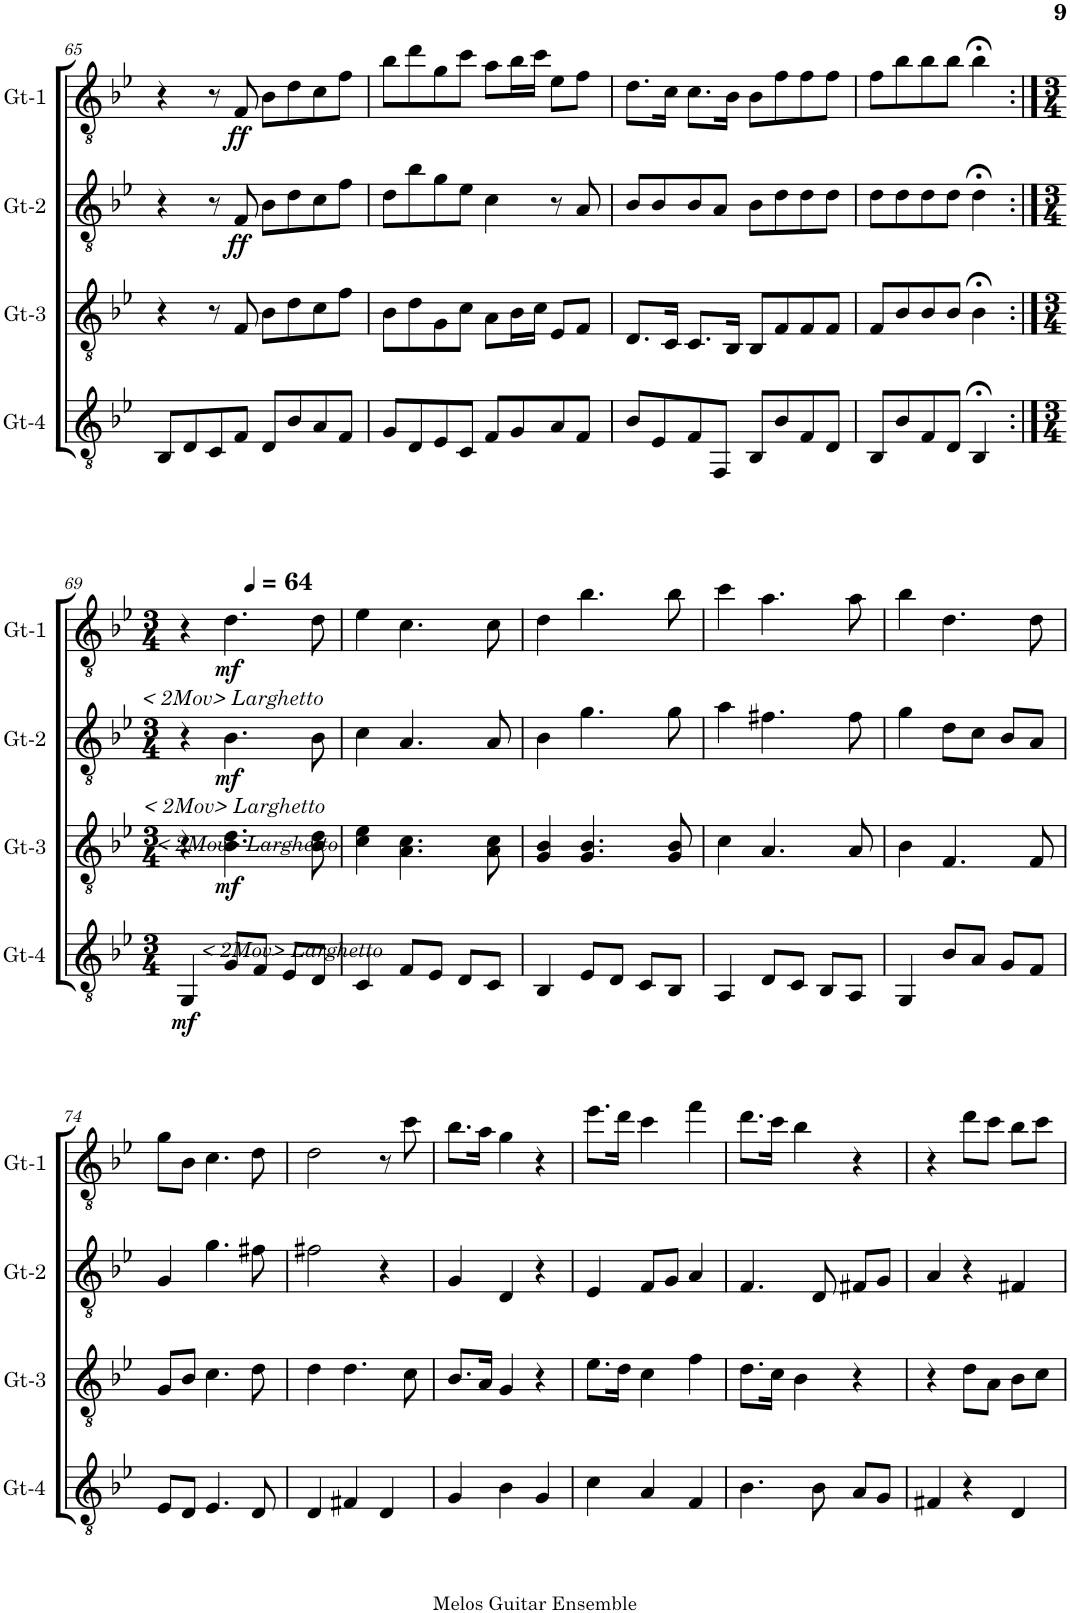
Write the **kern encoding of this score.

**kern	**dynam	**kern	**dynam	**kern	**dynam	**kern	**dynam
*part4	*part4	*part3	*part3	*part2	*part2	*part1	*part1
*staff4	*staff4	*staff3	*staff3	*staff2	*staff2	*staff1	*staff1
*I"Gt-4	*	*I"Gt-3	*	*I"Gt-2	*	*I"Gt-1	*
*I'Gt-4	*	*I'Gt-3	*	*I'Gt-2	*	*I'Gt-1	*
!!LO:PB:g=z
*clefGv2	*	*clefGv2	*	*clefGv2	*	*clefGv2	*
*k[b-e-]	*	*k[b-e-]	*	*k[b-e-]	*	*k[b-e-]	*
*M4/4	*	*M4/4	*	*M4/4	*	*M4/4	*
=65	=65	=65	=65	=65	=65	=65	=65
8BB-/L	.	4r	.	4r	.	4r	.
8D/	.	.	.	.	.	.	.
8C/	.	8r	.	8r	.	8r	.
!	!	!	!	!	!LO:DY:b	!	!LO:DY:b
8F/J	.	8F/	.	8F/	ff	8F/	ff
8D/L	.	8B-\L	.	8B-\L	.	8B-\L	.
8B-/	.	8d\	.	8d\	.	8d\	.
8A/	.	8c\	.	8c\	.	8c\	.
8F/J	.	8f\J	.	8f\J	.	8f\J	.
=66	=66	=66	=66	=66	=66	=66	=66
8G/L	.	8B-\L	.	8d\L	.	8b-\L	.
8D/	.	8d\	.	8b-\	.	8dd\	.
8E-/	.	8G\	.	8g\	.	8g\	.
8C/J	.	8c\J	.	8e-\J	.	8cc\J	.
8F/L	.	8A\L	.	4c\	.	8a\L	.
8G/	.	16B-\L	.	.	.	16b-\L	.
.	.	16c\JJ	.	.	.	16cc\JJ	.
8A/	.	8E-/L	.	8r	.	8e-\L	.
8F/J	.	8F/J	.	8A/	.	8f\J	.
=67	=67	=67	=67	=67	=67	=67	=67
8B-/L	.	8.D/L	.	8B-/L	.	8.d\L	.
8E-/	.	.	.	8B-/	.	.	.
.	.	16C/Jk	.	.	.	16c\Jk	.
8F/	.	8.C/L	.	8B-/	.	8.c\L	.
8FF/J	.	.	.	8A/J	.	.	.
.	.	16BB-/Jk	.	.	.	16B-\Jk	.
8BB-/L	.	8BB-/L	.	8B-\L	.	8B-\L	.
8B-/	.	8F/	.	8d\	.	8f\	.
8F/	.	8F/	.	8d\	.	8f\	.
8D/J	.	8F/J	.	8d\J	.	8f\J	.
=68	=68	=68	=68	=68	=68	=68	=68
8BB-/L	.	8F/L	.	8d\L	.	8f\L	.
8B-/	.	8B-/	.	8d\	.	8b-\	.
8F/	.	8B-/	.	8d\	.	8b-\	.
8D/J	.	8B-/J	.	8d\J	.	8b-\J	.
4BB-;</	.	4B-;<\	.	4d;<\	.	4b-;<\	.
!!LO:LB:g=z
=69:|!	=69:|!	=69:|!	=69:|!	=69:|!	=69:|!	=69:|!	=69:|!
*k[b-e-]	*	*k[b-e-]	*	*k[b-e-]	*	*k[b-e-]	*
*M3/4	*	*M3/4	*	*M3/4	*	*M3/4	*
*	*	*	*	*	*	*MM64	*
!	!	!	!	!	!	!LO:TX:b:i:t=< 2Mov> Larghetto	!
!	!	!	!	!LO:TX:b:i:t=< 2Mov> Larghetto	!	!	!
!	!	!LO:TX:b:i:t=< 2Mov> Larghetto	!	!	!	!	!
!LO:TX:b:i:t=< 2Mov> Larghetto	!	!	!	!	!	!	!
!	!LO:DY:b	!	!	!	!	!	!
4GG/	mf	4r	.	4r	.	4r	.
!	!	!	!LO:DY:b	!	!LO:DY:b	!	!LO:DY:b
8G/L	.	4.B-\ 4.d\	mf	4.B-\	mf	4.d\	mf
8F/J	.	.	.	.	.	.	.
8E-/L	.	.	.	.	.	.	.
8D/J	.	8B-\ 8d\	.	8B-\	.	8d\	.
=70	=70	=70	=70	=70	=70	=70	=70
4C/	.	4c\ 4e-\	.	4c\	.	4e-\	.
8F/L	.	4.A\ 4.c\	.	4.A/	.	4.c\	.
8E-/J	.	.	.	.	.	.	.
8D/L	.	.	.	.	.	.	.
8C/J	.	8A\ 8c\	.	8A/	.	8c\	.
=71	=71	=71	=71	=71	=71	=71	=71
4BB-/	.	4G/ 4B-/	.	4B-\	.	4d\	.
8E-/L	.	4.G/ 4.B-/	.	4.g\	.	4.b-\	.
8D/J	.	.	.	.	.	.	.
8C/L	.	.	.	.	.	.	.
8BB-/J	.	8G/ 8B-/	.	8g\	.	8b-\	.
=72	=72	=72	=72	=72	=72	=72	=72
4AA/	.	4c\	.	4a\	.	4cc\	.
8D/L	.	4.A/	.	4.f#X\	.	4.a\	.
8C/J	.	.	.	.	.	.	.
8BB-/L	.	.	.	.	.	.	.
8AA/J	.	8A/	.	8f#\	.	8a\	.
=73	=73	=73	=73	=73	=73	=73	=73
4GG/	.	4B-\	.	4g\	.	4b-\	.
8B-/L	.	4.F/	.	8d\L	.	4.d\	.
8A/J	.	.	.	8c\J	.	.	.
8G/L	.	.	.	8B-/L	.	.	.
8F/J	.	8F/	.	8A/J	.	8d\	.
!!LO:LB:g=z
=74	=74	=74	=74	=74	=74	=74	=74
8E-/L	.	8G/L	.	4G/	.	8g\L	.
8D/J	.	8B-/J	.	.	.	8B-\J	.
4.E-/	.	4.c\	.	4.g\	.	4.c\	.
8D/	.	8d\	.	8f#X\	.	8d\	.
=75	=75	=75	=75	=75	=75	=75	=75
4D/	.	4d\	.	2f#X\	.	2d\	.
4F#X/	.	4.d\	.	.	.	.	.
4D/	.	.	.	4r	.	8r	.
.	.	8c\	.	.	.	8cc\	.
=76	=76	=76	=76	=76	=76	=76	=76
4G/	.	8.B-/L	.	4G/	.	8.b-\L	.
.	.	16A/Jk	.	.	.	16a\Jk	.
4B-\	.	4G/	.	4D/	.	4g\	.
4G/	.	4r	.	4r	.	4r	.
=77	=77	=77	=77	=77	=77	=77	=77
4c\	.	8.e-\L	.	4E-/	.	8.ee-\L	.
.	.	16d\Jk	.	.	.	16dd\Jk	.
4A/	.	4c\	.	8F/L	.	4cc\	.
.	.	.	.	8G/J	.	.	.
4F/	.	4f\	.	4A/	.	4ff\	.
=78	=78	=78	=78	=78	=78	=78	=78
4.B-\	.	8.d\L	.	4.F/	.	8.dd\L	.
.	.	16c\Jk	.	.	.	16cc\Jk	.
.	.	4B-\	.	.	.	4b-\	.
8B-\	.	.	.	8D/	.	.	.
8A/L	.	4r	.	8F#X/L	.	4r	.
8G/J	.	.	.	8G/J	.	.	.
=79	=79	=79	=79	=79	=79	=79	=79
4F#X/	.	4r	.	4A/	.	4r	.
4r	.	8d\L	.	4r	.	8dd\L	.
.	.	8A\J	.	.	.	8cc\J	.
4D/	.	8B-\L	.	4F#X/	.	8b-\L	.
.	.	8c\J	.	.	.	8cc\J	.
=	=	=	=	=	=	=	=
*-	*-	*-	*-	*-	*-	*-	*-
